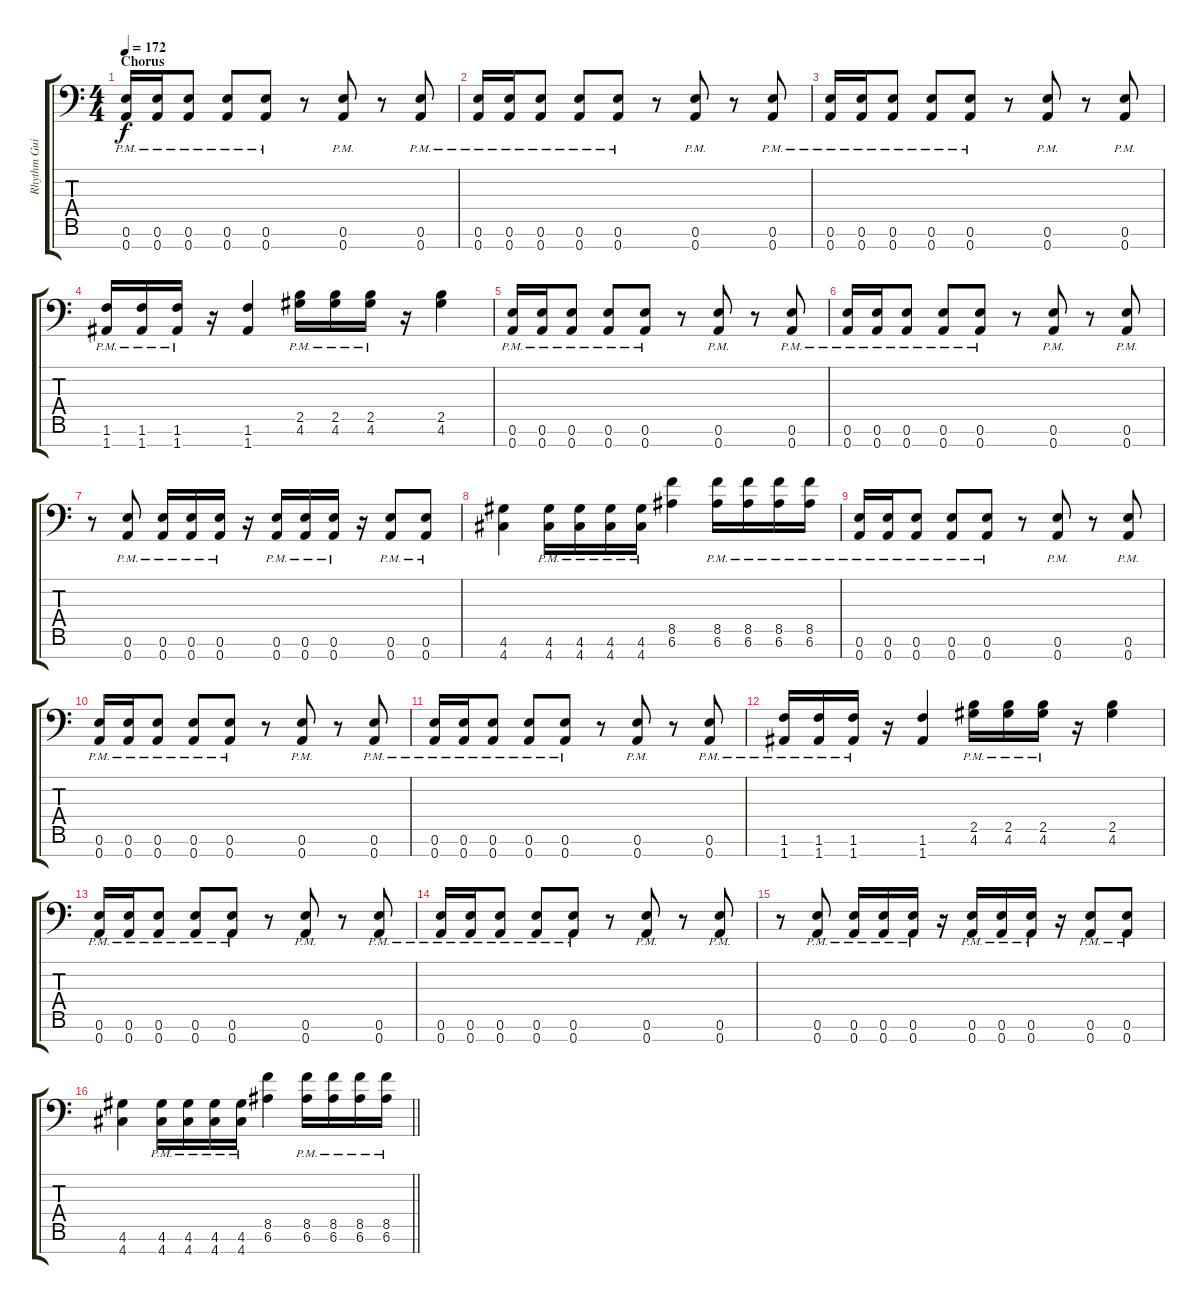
\track ("Rhythm Guitar 2" "Rhythm Gui") {instrument overdrivenguitar}
\staff {score tabs}
\tuning (E4 B3 G3 D3 A2 E2 A1) {hide}
\ts (4 4)
\section ("" "Chorus")
\tempo 172
\clef f4
\ks c
(0.6{pm} 0.7{pm}).16{dy f} (0.6{pm} 0.7{pm}).16 (0.6{pm} 0.7{pm}).8 (0.6{pm} 0.7{pm}).8 (0.6{pm} 0.7{pm}).8 r.8 (0.6{pm} 0.7{pm}).8 r.8 (0.6{pm} 0.7{pm}).8 |
(0.6{pm} 0.7{pm}).16 (0.6{pm} 0.7{pm}).16 (0.6{pm} 0.7{pm}).8 (0.6{pm} 0.7{pm}).8 (0.6{pm} 0.7{pm}).8 r.8 (0.6{pm} 0.7{pm}).8 r.8 (0.6{pm} 0.7{pm}).8 |
(0.6{pm} 0.7{pm}).16 (0.6{pm} 0.7{pm}).16 (0.6{pm} 0.7{pm}).8 (0.6{pm} 0.7{pm}).8 (0.6{pm} 0.7{pm}).8 r.8 (0.6{pm} 0.7{pm}).8 r.8 (0.6{pm} 0.7{pm}).8 |
(1.6{pm} 1.7{pm}).16 (1.6{pm} 1.7{pm}).16 (1.6{pm} 1.7{pm}).16 r.16 (1.6 1.7).4 (2.5{pm} 4.6{pm}).16 (2.5{pm} 4.6{pm}).16 (2.5{pm} 4.6{pm}).16 r.16 (2.5 4.6).4 |
(0.6{pm} 0.7{pm}).16 (0.6{pm} 0.7{pm}).16 (0.6{pm} 0.7{pm}).8 (0.6{pm} 0.7{pm}).8 (0.6{pm} 0.7{pm}).8 r.8 (0.6{pm} 0.7{pm}).8 r.8 (0.6{pm} 0.7{pm}).8 |
(0.6{pm} 0.7{pm}).16 (0.6{pm} 0.7{pm}).16 (0.6{pm} 0.7{pm}).8 (0.6{pm} 0.7{pm}).8 (0.6{pm} 0.7{pm}).8 r.8 (0.6{pm} 0.7{pm}).8 r.8 (0.6{pm} 0.7{pm}).8 |
r.8 (0.6{pm} 0.7{pm}).8 (0.6{pm} 0.7{pm}).16 (0.6{pm} 0.7{pm}).16 (0.6{pm} 0.7{pm}).16 r.16 (0.6{pm} 0.7{pm}).16 (0.6{pm} 0.7).16 (0.6{pm} 0.7{pm}).16 r.16 (0.6{pm} 0.7{pm}).8 (0.6{pm} 0.7{pm}).8 |
(4.6 4.7).4 (4.6{pm} 4.7{pm}).16 (4.6{pm} 4.7{pm}).16 (4.6{pm} 4.7{pm}).16 (4.6{pm} 4.7{pm}).16 (8.5 6.6).4 (8.5{pm} 6.6{pm}).16 (8.5{pm} 6.6{pm}).16 (8.5{pm} 6.6{pm}).16 (8.5{pm} 6.6{pm}).16 |
(0.6{pm} 0.7{pm}).16 (0.6{pm} 0.7{pm}).16 (0.6{pm} 0.7{pm}).8 (0.6{pm} 0.7{pm}).8 (0.6{pm} 0.7{pm}).8 r.8 (0.6{pm} 0.7{pm}).8 r.8 (0.6{pm} 0.7{pm}).8 |
(0.6{pm} 0.7{pm}).16 (0.6{pm} 0.7{pm}).16 (0.6{pm} 0.7{pm}).8 (0.6{pm} 0.7{pm}).8 (0.6{pm} 0.7{pm}).8 r.8 (0.6{pm} 0.7{pm}).8 r.8 (0.6{pm} 0.7{pm}).8 |
(0.6{pm} 0.7{pm}).16 (0.6{pm} 0.7{pm}).16 (0.6{pm} 0.7{pm}).8 (0.6{pm} 0.7{pm}).8 (0.6{pm} 0.7{pm}).8 r.8 (0.6{pm} 0.7{pm}).8 r.8 (0.6{pm} 0.7{pm}).8 |
(1.6{pm} 1.7{pm}).16 (1.6{pm} 1.7{pm}).16 (1.6{pm} 1.7{pm}).16 r.16 (1.6 1.7).4 (2.5{pm} 4.6{pm}).16 (2.5{pm} 4.6{pm}).16 (2.5{pm} 4.6{pm}).16 r.16 (2.5 4.6).4 |
(0.6{pm} 0.7{pm}).16 (0.6{pm} 0.7{pm}).16 (0.6{pm} 0.7{pm}).8 (0.6{pm} 0.7{pm}).8 (0.6{pm} 0.7{pm}).8 r.8 (0.6{pm} 0.7{pm}).8 r.8 (0.6{pm} 0.7{pm}).8 |
(0.6{pm} 0.7{pm}).16 (0.6{pm} 0.7{pm}).16 (0.6{pm} 0.7{pm}).8 (0.6{pm} 0.7{pm}).8 (0.6{pm} 0.7{pm}).8 r.8 (0.6{pm} 0.7{pm}).8 r.8 (0.6{pm} 0.7{pm}).8 |
r.8 (0.6{pm} 0.7{pm}).8 (0.6{pm} 0.7{pm}).16 (0.6{pm} 0.7{pm}).16 (0.6{pm} 0.7{pm}).16 r.16 (0.6{pm} 0.7{pm}).16 (0.6{pm} 0.7).16 (0.6{pm} 0.7{pm}).16 r.16 (0.6{pm} 0.7{pm}).8 (0.6{pm} 0.7{pm}).8 |
\barLineRight lightlight
(4.6 4.7).4 (4.6{pm} 4.7{pm}).16 (4.6{pm} 4.7{pm}).16 (4.6{pm} 4.7{pm}).16 (4.6{pm} 4.7{pm}).16 (8.5 6.6).4 (8.5{pm} 6.6{pm}).16 (8.5{pm} 6.6{pm}).16 (8.5{pm} 6.6{pm}).16 (8.5{pm} 6.6{pm}).16
